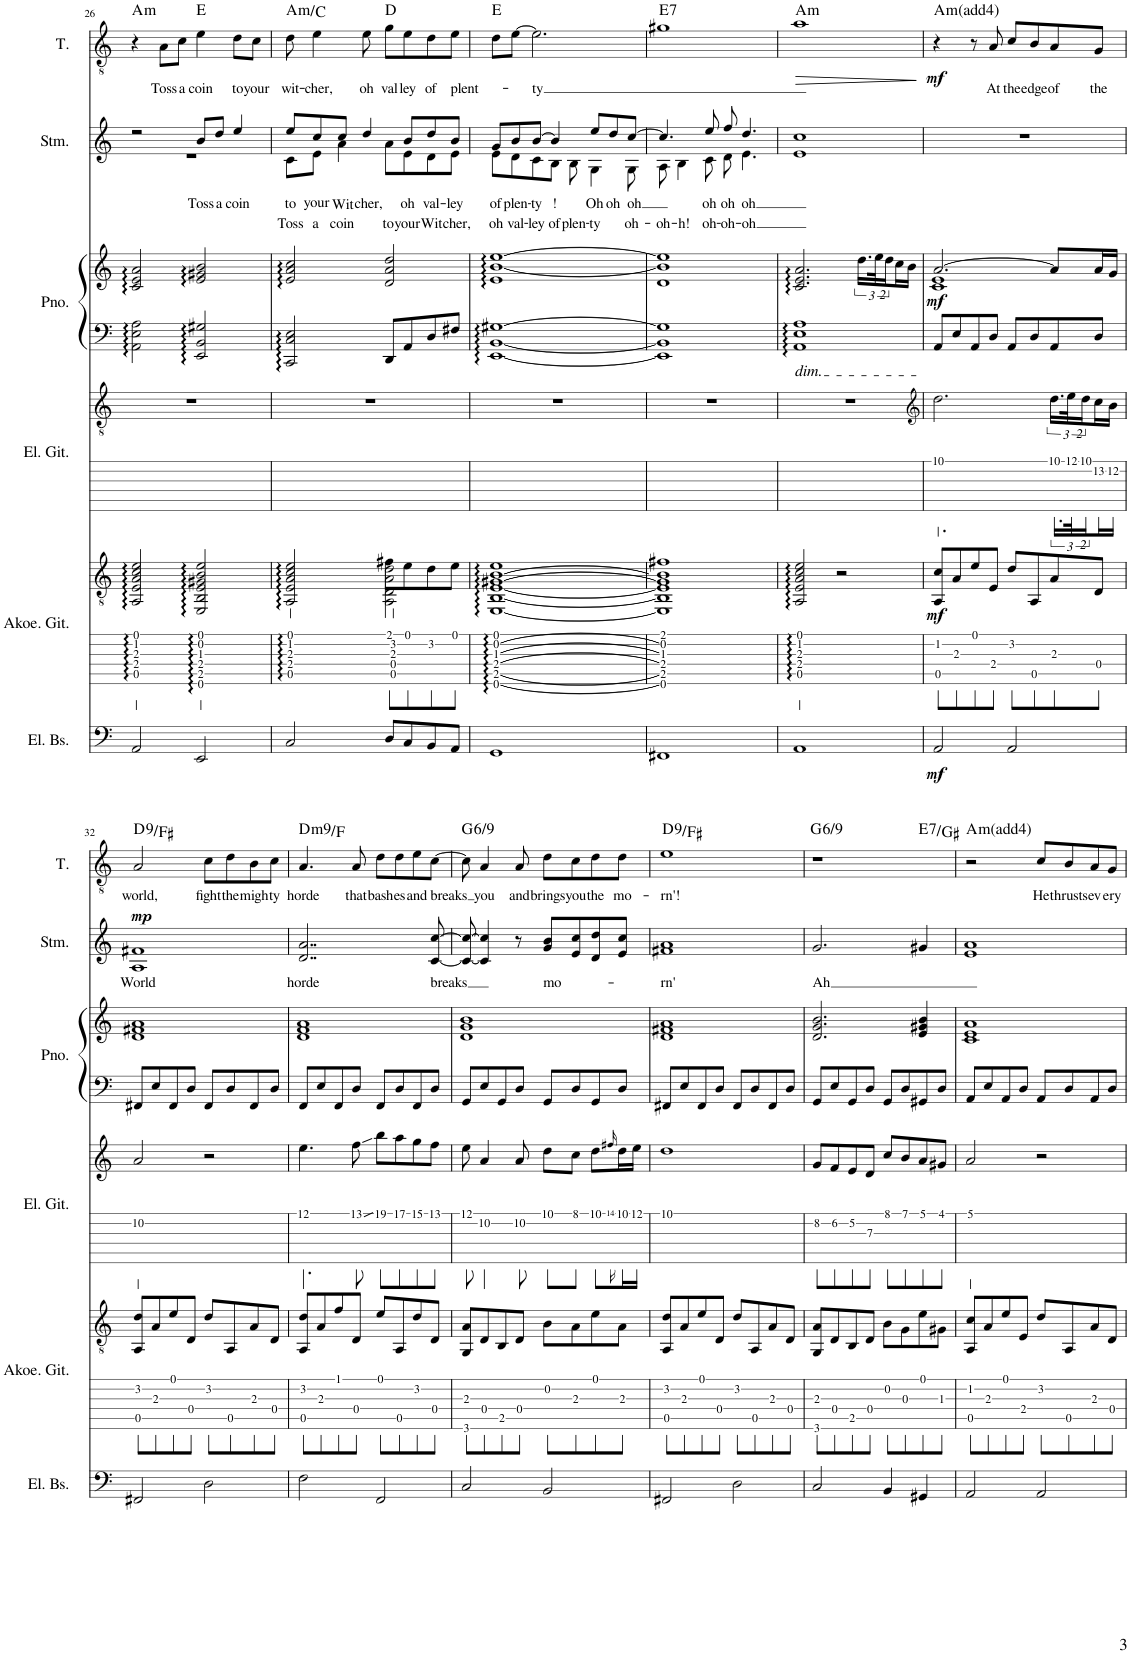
**kern	**dynam	**kern	**kern	**dynam	**kern	**kern	**kern	**kern	**dynam	**kern	**text	**dynam	**kern	**text	**dynam	**harte
*part6	*part6	*part5	*part5	*part5	*part4	*part4	*part3	*part3	*part3	*part2	*part2	*part2	*part1	*part1	*part1	*part1
*staff9	*staff9	*staff8	*staff7	*staff7/8	*staff6	*staff5	*staff4	*staff3	*staff3/4	*staff2	*staff2	*staff2	*staff1	*staff1	*staff1	*
*I"Elektrische bas	*	*I"Akoestische gitaar	*	*	*I"Elektrische gitaar	*	*I"Piano	*	*	*I"Stem	*	*	*I"Tenor	*	*	*
*I'El. Bs.	*	*I'Akoe. Git.	*	*	*I'El. Git.	*	*I'Pno.	*	*	*I'Stm.	*	*	*I'T.	*	*	*
!!LO:PB:g=z
*clefF4	*	*	*clefGv2	*	*	*clefGv2	*clefF4	*clefG2	*	*clefG2	*	*	*clefGv2	*	*	*
*Trd7c12	*	*	*	*	*	*	*	*	*	*	*	*	*	*	*	*
*k[]	*	*k[]	*k[]	*	*k[]	*k[]	*k[]	*k[]	*	*k[]	*	*	*k[]	*	*	*
*M4/4	*	*M4/4	*M4/4	*	*M4/4	*M4/4	*M4/4	*M4/4	*	*M4/4	*	*	*M4/4	*	*	*
=26	=26	=26	=26	=26	=26	=26	=26	=26	=26	=26	=26	=26	=26	=26	=26	=26
*	*	*	*	*	*	*	*	*	*	*^	*	*	*	*	*	*
!	!	!	!	!	!	!	!	!	!	!	!	!	!	!	!	!	!LO:H:kt=m
2AA/	.	2AA\ 2E\ 2A\ 2c\ 2e\	2AA/ 2E/ 2A/ 2c/ 2e/	.	1r	1r	2AA\ 2E\ 2A\	2c/ 2e/ 2a/	.	2r	1r	.	.	4r	.	.	A:min
!	!	!	!	!	!	!	!	!	!	!	!	!	!	!	!LO:LY:b	!	!
.	.	.	.	.	.	.	.	.	.	.	.	.	.	8A\L	Toss	.	.
!	!	!	!	!	!	!	!	!	!	!	!	!	!	!	!LO:LY:b	!	!
.	.	.	.	.	.	.	.	.	.	.	.	.	.	8c\J	a	.	.
!	!	!	!	!	!	!	!	!	!	!	!	!LO:LY:b	!	!	!LO:LY:b	!	!
2EE/	.	2EE\ 2BB\ 2E\ 2G#\ 2B\ 2e\	2EE/ 2BB/ 2E/ 2G#X/ 2B/ 2e/	.	.	.	2EE/ 2BB/ 2G#X/	2e/ 2g#X/ 2b/	.	8b/L	.	Toss	.	4e\	coin	.	E:maj
!	!	!	!	!	!	!	!	!	!	!	!	!LO:LY:b	!	!	!	!	!
.	.	.	.	.	.	.	.	.	.	8dd/J	.	a	.	.	.	.	.
!	!	!	!	!	!	!	!	!	!	!	!	!LO:LY:b	!	!	!LO:LY:b	!	!
.	.	.	.	.	.	.	.	.	.	4ee/	.	coin	.	8d\L	to	.	.
!	!	!	!	!	!	!	!	!	!	!	!	!	!	!	!LO:LY:b	!	!
.	.	.	.	.	.	.	.	.	.	.	.	.	.	8c\J	your	.	.
=27	=27	=27	=27	=27	=27	=27	=27	=27	=27	=27	=27	=27	=27	=27	=27	=27	=27
*	*	*^	*^	*	*	*	*	*	*	*	*	*	*	*	*	*	*
!	!	!	!	!	!	!	!	!	!	!	!	!	!	!LO:LY:b	!	!	!	!	!
!	!	!	!	!	!	!	!	!	!	!	!	!	!	!LO:LY:b	!	!	!LO:LY:b	!	!LO:H:kt=m
2C/	.	2AA/ 2E/ 2A/ 2c/ 2e/	2ryy	2AA/ 2E/ 2A/ 2c/ 2e/	2ryy	.	1r	1r	2CC/ 2C/ 2E/	2e/ 2a/ 2cc/	.	8ee/L	8c\L	Toss	.	8d\	wit-	.	A:min/b3
!	!	!	!	!	!	!	!	!	!	!	!	!	!	!LO:LY:b	!	!	!	!	!
!	!	!	!	!	!	!	!	!	!	!	!	!	!	!LO:LY:b	!	!	!LO:LY:b	!	!
.	.	.	.	.	.	.	.	.	.	.	.	8cc/	8e\J	a	.	4e\	-cher,	.	.
!	!	!	!	!	!	!	!	!	!	!	!	!	!	!LO:LY:b	!	!	!	!	!
!	!	!	!	!	!	!	!	!	!	!	!	!	!	!LO:LY:b	!	!	!	!	!
.	.	.	.	.	.	.	.	.	.	.	.	8cc/J	4a\	coin	.	.	.	.	.
!	!	!	!	!	!	!	!	!	!	!	!	!	!	!LO:LY:b	!	!	!LO:LY:b	!	!
.	.	.	.	.	.	.	.	.	.	.	.	4dd/	.	-cher,	.	8e\	oh	.	.
!	!	!	!	!	!	!	!	!	!	!	!	!	!	!LO:LY:b	!	!	!LO:LY:b	!	!
8D/L	.	2AA/ 2D/ 2A/ 2d/	8f#\L	2AA\ 2D\ 2A\ 2d\	8f#X\L	.	.	.	8DD/L	2d/ 2a/ 2dd/	.	.	8a\L	to	.	8g\L	val-	.	D:maj
!	!	!	!	!	!	!	!	!	!	!	!	!	!	!LO:LY:b	!	!	!	!	!
!	!	!	!	!	!	!	!	!	!	!	!	!	!	!LO:LY:b	!	!	!LO:LY:b	!	!
8C/	.	.	8e\	.	8e\	.	.	.	8AA/	.	.	8b/L	8e\	your	.	8e\	-ley	.	.
!	!	!	!	!	!	!	!	!	!	!	!	!	!	!LO:LY:b	!	!	!	!	!
!	!	!	!	!	!	!	!	!	!	!	!	!	!	!LO:LY:b	!	!	!LO:LY:b	!	!
8BB/	.	.	8d\	.	8d\	.	.	.	8D/	.	.	8dd/	8d\	Wit-	.	8d\	of	.	.
!	!	!	!	!	!	!	!	!	!	!	!	!	!	!LO:LY:b	!	!	!	!	!
!	!	!	!	!	!	!	!	!	!	!	!	!	!	!LO:LY:b	!	!	!LO:LY:b	!	!
8AA/J	.	.	8e\J	.	8e\J	.	.	.	8F#X/J	.	.	8b/J	8e\J	-cher,	.	8e\J	plent-	.	.
=28	=28	=28	=28	=28	=28	=28	=28	=28	=28	=28	=28	=28	=28	=28	=28	=28	=28	=28	=28
!	!	!	!	!	!	!	!	!	!	!	!	!	!	!LO:LY:b	!	!	!	!	!
!	!	!	!	!	!	!	!	!	!	!	!	!	!	!LO:LY:b	!	!	!	!	!
*	*	*v	*v	*	*	*	*	*	*	*	*	*	*	*	*	*	*	*	*
*	*	*	*v	*v	*	*	*	*	*	*	*	*	*	*	*	*	*	*
1GG	.	[1EE [1BB [1E [1G#X [1B 1e	[1EE [1BB [1E [1G#X [1B 1e	.	1r	1r	[1EE [1BB [1G#X	1e [1b [1ee	.	8g/L	8e\L	oh	.	8d\L	.	.	E:maj
!	!	!	!	!	!	!	!	!	!	!	!	!LO:LY:b	!	!	!	!	!
!	!	!	!	!	!	!	!	!	!	!	!	!LO:LY:b	!	!	!	!	!
.	.	.	.	.	.	.	.	.	.	8b/	8d\	val-	.	[8e\J	.	.	.
!	!	!	!	!	!	!	!	!	!	!	!	!LO:LY:b	!	!	!	!	!
!	!	!	!	!	!	!	!	!	!	!	!	!LO:LY:b	!	!	!LO:LY:b	!	!
.	.	.	.	.	.	.	.	.	.	[8b/J	8c\	-ley	.	2.e\]	-ty	.	.
!	!	!	!	!	!	!	!	!	!	!	!	!LO:LY:b	!	!	!	!	!
!	!	!	!	!	!	!	!	!	!	!	!	!LO:LY:b	!	!	!	!	!
.	.	.	.	.	.	.	.	.	.	4b/]	8B\J	of	.	.	.	.	.
!	!	!	!	!	!	!	!	!	!	!	!	!LO:LY:b	!	!	!	!	!
.	.	.	.	.	.	.	.	.	.	.	8B\	plen-	.	.	.	.	.
!	!	!	!	!	!	!	!	!	!	!	!	!LO:LY:b	!	!	!	!	!
!	!	!	!	!	!	!	!	!	!	!	!	!LO:LY:b	!	!	!	!	!
.	.	.	.	.	.	.	.	.	.	8ee/L	4G\	-ty	.	.	.	.	.
!	!	!	!	!	!	!	!	!	!	!	!	!LO:LY:b	!	!	!	!	!
.	.	.	.	.	.	.	.	.	.	8dd/	.	oh	.	.	.	.	.
!	!	!	!	!	!	!	!	!	!	!	!	!LO:LY:b	!	!	!	!	!
!	!	!	!	!	!	!	!	!	!	!	!	!LO:LY:b	!	!	!	!	!
.	.	.	.	.	.	.	.	.	.	[8cc/J	8G\	oh-	.	.	.	.	.
=29	=29	=29	=29	=29	=29	=29	=29	=29	=29	=29	=29	=29	=29	=29	=29	=29	=29
!	!	!	!	!	!	!	!	!	!	!	!	!LO:LY:b	!	!	!	!	!LO:H:kt=7
1FF#X	.	1EE] 1BB] 1E] 1G#] 1B] 1f#	1EE] 1BB] 1E] 1G#] 1B] 1f#X	.	1r	1r	1EE] 1BB] 1G#]	1d 1b] 1ee]	.	4.cc/]	8A\	-oh-	.	1g#X	.	.	E:7
!	!	!	!	!	!	!	!	!	!	!	!	!LO:LY:b	!	!	!	!	!
.	.	.	.	.	.	.	.	.	.	.	4B\	-h!	.	.	.	.	.
!	!	!	!	!	!	!	!	!	!	!	!	!LO:LY:b	!	!	!	!	!
!	!	!	!	!	!	!	!	!	!	!	!	!LO:LY:b	!	!	!	!	!
.	.	.	.	.	.	.	.	.	.	8ee/	8c\	oh-	.	.	.	.	.
!	!	!	!	!	!	!	!	!	!	!	!	!LO:LY:b	!	!	!	!	!
!	!	!	!	!	!	!	!	!	!	!	!	!LO:LY:b	!	!	!	!	!
.	.	.	.	.	.	.	.	.	.	8ff/	8d\	-oh-	.	.	.	.	.
!	!	!	!	!	!	!	!	!	!	!	!	!LO:LY:b	!	!	!	!	!
!	!	!	!	!	!	!	!	!	!	!	!	!LO:LY:b	!	!	!	!	!
.	.	.	.	.	.	.	.	.	.	4.dd/	4.e\	-oh	.	.	.	.	.
=30	=30	=30	=30	=30	=30	=30	=30	=30	=30	=30	=30	=30	=30	=30	=30	=30	=30
!	!	!	!	!	!	!	!LO:TX:b:i:t=dim.	!	!	!	!	!	!	!	!	!	!
!	!	!	!	!	!	!	!	!	!	!	!	!	!	!	!	!LO:HP:b	!LO:H:kt=m
1AA	.	2AA\ 2E\ 2A\ 2c\ 2e\	2AA/ 2E/ 2A/ 2c/ 2e/	.	1r	1r	1AA 1E 1A	2.c/ 2.e/ 2.a/	.	1cc	1e	.	.	1a	.	>	A:min
.	.	2r	2r	.	.	.	.	.	.	.	.	.	.	.	.	.	.
*	*	*	*	*	*	*	*	*Xbrackettup	*	*	*	*	*	*	*	*	*
.	.	.	.	.	.	.	.	16dd\LL	.	.	.	.	.	.	.	.	.
.	.	.	.	.	.	.	.	48ee\K	.	.	.	.	.	.	.	.	.
.	.	.	.	.	.	.	.	24dd\	.	.	.	.	.	.	.	.	.
.	.	.	.	.	.	.	.	16cc\	.	.	.	.	.	.	.	.	.
.	.	.	.	.	.	.	.	16b\JJ	.	.	.	.	.	.	.	.	.
*	*	*	*	*	*	*	*	*	*	*v	*v	*	*	*	*	*	*
.	.	.	.	.	.	.	.	.	.	.	.	.	.	.	]	.
=31	=31	=31	=31	=31	=31	=31	=31	=31	=31	=31	=31	=31	=31	=31	=31	=31
*	*	*	*	*	*	*clefG2	*	*	*	*	*	*	*	*	*	*
*	*	*	*	*	*	*	*	*^	*	*	*	*	*	*	*	*
!	!LO:DY:b	!	!	!LO:DY:b	!	!	!	!	!	!LO:DY:b	!	!	!	!	!	!LO:DY:b	!LO:H:kt=m
2AA/	mf	8AA\ 8c\L	8AA/ 8c/L	mf	2.dd\	2.dd\	8AA/L	[2.a/	1c 1e	mf	1r	.	.	4r	.	mf	A:min(4)
.	.	8A\	8A/	.	.	.	8E/	.	.	.	.	.	.	.	.	.	.
.	.	8e\	8e/	.	.	.	8AA/	.	.	.	.	.	.	8r	.	.	.
!	!	!	!	!	!	!	!	!	!	!	!	!	!	!	!LO:LY:b	!	!
.	.	8E\J	8E/J	.	.	.	8D/J	.	.	.	.	.	.	8A/	At	.	.
!	!	!	!	!	!	!	!	!	!	!	!	!	!	!	!LO:LY:b	!	!
2AA/	.	8d\L	8d/L	.	.	.	8AA/L	.	.	.	.	.	.	8c/L	the	.	.
!	!	!	!	!	!	!	!	!	!	!	!	!	!	!	!LO:LY:b	!	!
.	.	8AA\	8AA/	.	.	.	8D/	.	.	.	.	.	.	8B/	edge	.	.
*	*	*	*	*	*Xbrackettup	*Xbrackettup	*	*	*	*	*	*	*	*	*	*	*
!	!	!	!	!	!	!	!	!	!	!	!	!	!	!	!LO:LY:b	!	!
.	.	8A\	8A/	.	16dd\LL	16dd\LL	8AA/	8a/L]	.	.	.	.	.	8A/	of	.	.
.	.	.	.	.	48ee\K	48ee\K	.	.	.	.	.	.	.	.	.	.	.
.	.	.	.	.	24dd\	24dd\	.	.	.	.	.	.	.	.	.	.	.
!	!	!	!	!	!	!	!	!	!	!	!	!	!	!	!LO:LY:b	!	!
.	.	8D\J	8D/J	.	16cc\	16cc\	8D/J	16a/L	.	.	.	.	.	8G/J	the	.	.
.	.	.	.	.	16b\JJ	16b\JJ	.	16g/JJ	.	.	.	.	.	.	.	.	.
*	*	*	*	*	*	*	*	*v	*v	*	*	*	*	*	*	*	*
!!LO:LB:g=z
=32	=32	=32	=32	=32	=32	=32	=32	=32	=32	=32	=32	=32	=32	=32	=32	=32
!	!	!	!	!	!	!	!	!	!	!	!LO:LY:b	!LO:DY:a	!	!LO:LY:b	!	!LO:H:kt=9
2FF#X/	.	8AA\ 8d\L	8AA/ 8d/L	.	2a\	2a/	8FF#X/L	1d 1f#X 1a	.	1A 1f#X	World	mp	2A/	world,	.	D:9/3
.	.	8A\	8A/	.	.	.	8E/	.	.	.	.	.	.	.	.	.
.	.	8e\	8e/	.	.	.	8FF#/	.	.	.	.	.	.	.	.	.
.	.	8D\J	8D/J	.	.	.	8D/J	.	.	.	.	.	.	.	.	.
!	!	!	!	!	!	!	!	!	!	!	!	!	!	!LO:LY:b	!	!
2D\	.	8d\L	8d/L	.	2r	2r	8FF#/L	.	.	.	.	.	8c\L	fight	.	.
!	!	!	!	!	!	!	!	!	!	!	!	!	!	!LO:LY:b	!	!
.	.	8AA\	8AA/	.	.	.	8D/	.	.	.	.	.	8d\	the	.	.
!	!	!	!	!	!	!	!	!	!	!	!	!	!	!LO:LY:b	!	!
.	.	8A\	8A/	.	.	.	8FF#/	.	.	.	.	.	8B\	migh-	.	.
!	!	!	!	!	!	!	!	!	!	!	!	!	!	!LO:LY:b	!	!
.	.	8D\J	8D/J	.	.	.	8D/J	.	.	.	.	.	8c\J	-ty	.	.
=33	=33	=33	=33	=33	=33	=33	=33	=33	=33	=33	=33	=33	=33	=33	=33	=33
!	!	!	!	!	!	!	!	!	!	!	!LO:LY:b	!	!	!LO:LY:b	!	!LO:H:kt=m9
2F\	.	8AA\ 8d\L	8AA/ 8d/L	.	4.ee\	4.ee\	8FF/L	1d 1f 1a	.	2..d/ 2..a/	horde	.	4.A/	horde	.	D:min9/b3
.	.	8A\	8A/	.	.	.	8E/	.	.	.	.	.	.	.	.	.
.	.	8f\	8f/	.	.	.	8FF/	.	.	.	.	.	.	.	.	.
!	!	!	!	!	!	!	!	!	!	!	!	!	!	!LO:LY:b	!	!
.	.	8D\J	8D/J	.	8ff\	8ff\	8D/J	.	.	.	.	.	8A/	that	.	.
!	!	!	!	!	!	!	!	!	!	!	!	!	!	!LO:LY:b	!	!
2FF/	.	8e\L	8e/L	.	8bb\L	8bb\L	8FF/L	.	.	.	.	.	8d\L	bash-	.	.
!	!	!	!	!	!	!	!	!	!	!	!	!	!	!LO:LY:b	!	!
.	.	8AA\	8AA/	.	8aa\	8aa\	8D/	.	.	.	.	.	8d\	-es	.	.
!	!	!	!	!	!	!	!	!	!	!	!	!	!	!LO:LY:b	!	!
.	.	8d\	8d/	.	8gg\	8gg\	8FF/	.	.	.	.	.	8e\	and	.	.
!	!	!	!	!	!	!	!	!	!	!	!LO:LY:b	!	!	!LO:LY:b	!	!
.	.	8D\J	8D/J	.	8ff\J	8ff\J	8D/J	.	.	[8c/ [8cc/	breaks	.	[8c\J	breaks	.	.
=34	=34	=34	=34	=34	=34	=34	=34	=34	=34	=34	=34	=34	=34	=34	=34	=34
!	!	!	!	!	!	!	!	!	!	!	!	!	!	!	!	!LO:H:kt=/6
2C/	.	8GG\ 8A\L	8GG/ 8A/L	.	8ee\	8ee\	8GG/L	1d 1g 1b	.	8c/_ 8cc/_	.	.	8c\]	.	.	G:maj6(9)
!	!	!	!	!	!	!	!	!	!	!	!	!	!	!LO:LY:b	!	!
.	.	8D\	8D/	.	4a\	4a/	8E/	.	.	4c/] 4cc/]	.	.	4A/	you	.	.
.	.	8BB\	8BB/	.	.	.	8GG/	.	.	.	.	.	.	.	.	.
!	!	!	!	!	!	!	!	!	!	!	!	!	!	!LO:LY:b	!	!
.	.	8D\J	8D/J	.	8a\	8a/	8D/J	.	.	8r	.	.	8A/	and	.	.
!	!	!	!	!	!	!	!	!	!	!	!LO:LY:b	!	!	!LO:LY:b	!	!
2BB/	.	8B\L	8B\L	.	8dd\L	8dd\L	8GG/L	.	.	8g/ 8b/L	mo-	.	8d\L	brings	.	.
!	!	!	!	!	!	!	!	!	!	!	!	!	!	!LO:LY:b	!	!
.	.	8A\	8A\	.	8cc\J	8cc\J	8D/	.	.	8e/ 8cc/	.	.	8c\	you	.	.
!	!	!	!	!	!	!	!	!	!	!	!	!	!	!LO:LY:b	!	!
.	.	8e\	8e\	.	8dd\L	8dd\L	8GG/	.	.	8d/ 8dd/	.	.	8d\	the	.	.
.	.	.	.	.	16qff#\	16qff#X/	.	.	.	.	.	.	.	.	.	.
!	!	!	!	!	!	!	!	!	!	!	!	!	!	!LO:LY:b	!	!
.	.	8A\J	8A\J	.	16dd\L	16dd\L	8D/J	.	.	8e/ 8cc/J	.	.	8d\J	mo-	.	.
.	.	.	.	.	16ee\JJ	16ee\JJ	.	.	.	.	.	.	.	.	.	.
=35	=35	=35	=35	=35	=35	=35	=35	=35	=35	=35	=35	=35	=35	=35	=35	=35
!	!	!	!	!	!	!	!	!	!	!	!LO:LY:b	!	!	!LO:LY:b	!	!LO:H:kt=9
2FF#X/	.	8AA\ 8d\L	8AA/ 8d/L	.	1dd	1dd	8FF#X/L	1d 1f#X 1a	.	1f#X 1a	-rn'	.	1e	-rn'!	.	D:9/3
.	.	8A\	8A/	.	.	.	8E/	.	.	.	.	.	.	.	.	.
.	.	8e\	8e/	.	.	.	8FF#/	.	.	.	.	.	.	.	.	.
.	.	8D\J	8D/J	.	.	.	8D/J	.	.	.	.	.	.	.	.	.
2D\	.	8d\L	8d/L	.	.	.	8FF#/L	.	.	.	.	.	.	.	.	.
.	.	8AA\	8AA/	.	.	.	8D/	.	.	.	.	.	.	.	.	.
.	.	8A\	8A/	.	.	.	8FF#/	.	.	.	.	.	.	.	.	.
.	.	8D\J	8D/J	.	.	.	8D/J	.	.	.	.	.	.	.	.	.
=36	=36	=36	=36	=36	=36	=36	=36	=36	=36	=36	=36	=36	=36	=36	=36	=36
!	!	!	!	!	!	!	!	!	!	!	!LO:LY:b	!	!	!	!	!LO:H:kt=/6
*	*	*	*	*	*	*	*	*	*	*	*	*	*^	*	*	*
2C/	.	8GG\ 8A\L	8GG/ 8A/L	.	8g\L	8g/L	8GG/L	2.d/ 2.g/ 2.b/	.	2.g/	Ah	.	1r	2.ryy	.	.	G:maj6(9)
.	.	8D\	8D/	.	8f\	8f/	8E/	.	.	.	.	.	.	.	.	.	.
.	.	8BB\	8BB/	.	8e\	8e/	8GG/	.	.	.	.	.	.	.	.	.	.
.	.	8D\J	8D/J	.	8d\J	8d/J	8D/J	.	.	.	.	.	.	.	.	.	.
4BB/	.	8B\L	8B\L	.	8cc\L	8cc/L	8GG/L	.	.	.	.	.	.	.	.	.	.
.	.	8G\	8G\	.	8b\	8b/	8D/	.	.	.	.	.	.	.	.	.	.
!	!	!	!	!	!	!	!	!	!	!	!	!	!	!	!	!	!LO:H:kt=7
4GG#X/	.	8e\	8e\	.	8a\	8a/	8GG#X/	4e/ 4g#X/ 4b/	.	4g#X/	.	.	.	4ryy	.	.	E:7/3
.	.	8G#\J	8G#X\J	.	8g#\J	8g#X/J	8D/J	.	.	.	.	.	.	.	.	.	.
=37	=37	=37	=37	=37	=37	=37	=37	=37	=37	=37	=37	=37	=37	=37	=37	=37	=37
!	!	!	!	!	!	!	!	!	!	!	!	!	!	!	!	!	!LO:H:kt=m
*	*	*	*	*	*	*	*	*	*	*	*	*	*v	*v	*	*	*
2AA/	.	8AA\ 8c\L	8AA/ 8c/L	.	2a\	2a/	8AA/L	1c 1e 1a	.	1e 1a	.	.	2r	.	.	A:min(4)
.	.	8A\	8A/	.	.	.	8E/	.	.	.	.	.	.	.	.	.
.	.	8e\	8e/	.	.	.	8AA/	.	.	.	.	.	.	.	.	.
.	.	8E\J	8E/J	.	.	.	8D/J	.	.	.	.	.	.	.	.	.
!	!	!	!	!	!	!	!	!	!	!	!	!	!	!LO:LY:b	!	!
2AA/	.	8d\L	8d/L	.	2r	2r	8AA/L	.	.	.	.	.	8c/L	He	.	.
!	!	!	!	!	!	!	!	!	!	!	!	!	!	!LO:LY:b	!	!
.	.	8AA\	8AA/	.	.	.	8D/	.	.	.	.	.	8B/	thrusts	.	.
!	!	!	!	!	!	!	!	!	!	!	!	!	!	!LO:LY:b	!	!
.	.	8A\	8A/	.	.	.	8AA/	.	.	.	.	.	8A/	ev-	.	.
!	!	!	!	!	!	!	!	!	!	!	!	!	!	!LO:LY:b	!	!
.	.	8D\J	8D/J	.	.	.	8D/J	.	.	.	.	.	8G/J	-ery	.	.
=	=	=	=	=	=	=	=	=	=	=	=	=	=	=	=	=
*-	*-	*-	*-	*-	*-	*-	*-	*-	*-	*-	*-	*-	*-	*-	*-	*-
